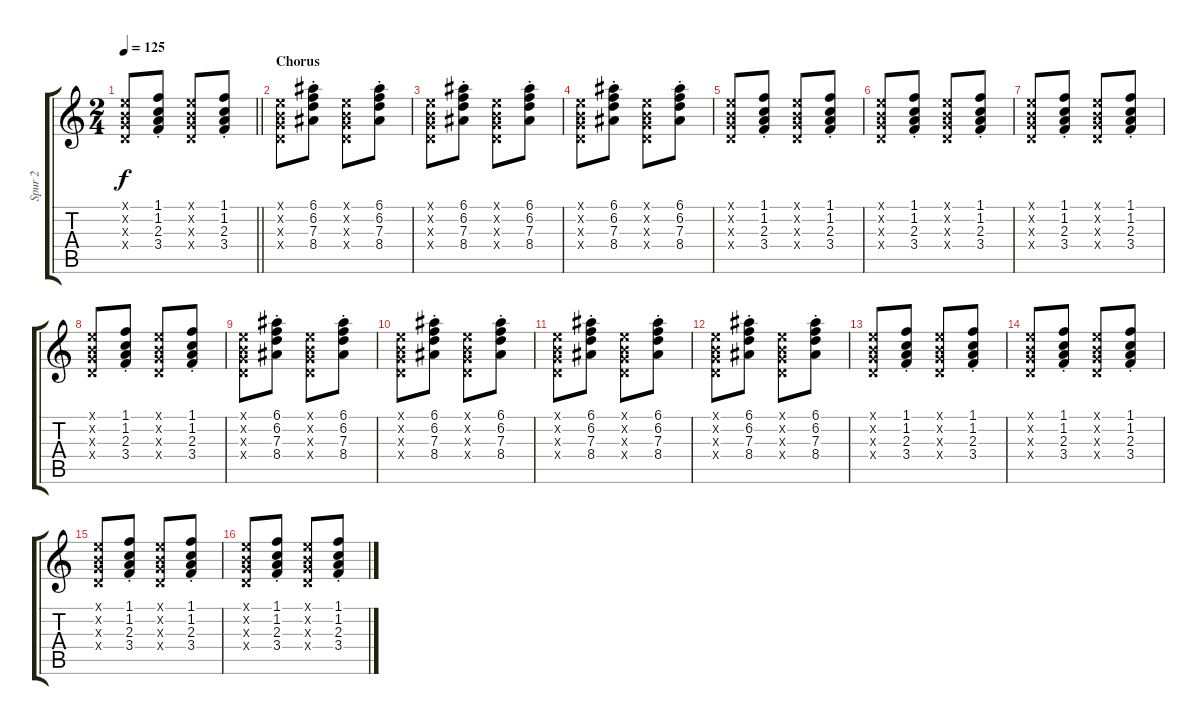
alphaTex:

\track ("Spur 2" "Spur 2") {instrument acousticguitarsteel}
\staff {score tabs}
\tuning (E4 B3 G3 D3 A2 E2) {hide}
\ts (2 4)
\tempo 125
\clef g2
\barLineRight lightlight
\ks c
(0.1{x} 0.2{x} 0.3{x} 0.4{x}).8{dy f} (1.1 1.2 2.3 3.4{st}).8 (0.1{x} 0.2{x} 0.3{x} 0.4{x}).8 (1.1 1.2 2.3 3.4{st}).8 |
\section ("" "Chorus")
(0.1{x} 0.2{x} 0.3{x} 0.4{x}).8 (6.1 6.2 7.3 8.4{st}).8 (0.1{x} 0.2{x} 0.3{x} 0.4{x}).8 (6.1 6.2 7.3 8.4{st}).8 |
(0.1{x} 0.2{x} 0.3{x} 0.4{x}).8 (6.1 6.2 7.3 8.4{st}).8 (0.1{x} 0.2{x} 0.3{x} 0.4{x}).8 (6.1 6.2 7.3 8.4{st}).8 |
(0.1{x} 0.2{x} 0.3{x} 0.4{x}).8 (6.1 6.2 7.3 8.4{st}).8 (0.1{x} 0.2{x} 0.3{x} 0.4{x}).8 (6.1 6.2 7.3 8.4{st}).8 |
(0.1{x} 0.2{x} 0.3{x} 0.4{x}).8 (1.1 1.2 2.3 3.4{st}).8 (0.1{x} 0.2{x} 0.3{x} 0.4{x}).8 (1.1 1.2 2.3 3.4{st}).8 |
(0.1{x} 0.2{x} 0.3{x} 0.4{x}).8 (1.1 1.2 2.3 3.4{st}).8 (0.1{x} 0.2{x} 0.3{x} 0.4{x}).8 (1.1 1.2 2.3 3.4{st}).8 |
(0.1{x} 0.2{x} 0.3{x} 0.4{x}).8 (1.1 1.2 2.3 3.4{st}).8 (0.1{x} 0.2{x} 0.3{x} 0.4{x}).8 (1.1 1.2 2.3 3.4{st}).8 |
(0.1{x} 0.2{x} 0.3{x} 0.4{x}).8 (1.1 1.2 2.3 3.4{st}).8 (0.1{x} 0.2{x} 0.3{x} 0.4{x}).8 (1.1 1.2 2.3 3.4{st}).8 |
(0.1{x} 0.2{x} 0.3{x} 0.4{x}).8 (6.1 6.2 7.3 8.4{st}).8 (0.1{x} 0.2{x} 0.3{x} 0.4{x}).8 (6.1 6.2 7.3 8.4{st}).8 |
(0.1{x} 0.2{x} 0.3{x} 0.4{x}).8 (6.1 6.2 7.3 8.4{st}).8 (0.1{x} 0.2{x} 0.3{x} 0.4{x}).8 (6.1 6.2 7.3 8.4{st}).8 |
(0.1{x} 0.2{x} 0.3{x} 0.4{x}).8 (6.1 6.2 7.3 8.4{st}).8 (0.1{x} 0.2{x} 0.3{x} 0.4{x}).8 (6.1 6.2 7.3 8.4{st}).8 |
(0.1{x} 0.2{x} 0.3{x} 0.4{x}).8 (6.1 6.2 7.3 8.4{st}).8 (0.1{x} 0.2{x} 0.3{x} 0.4{x}).8 (6.1 6.2 7.3 8.4{st}).8 |
(0.1{x} 0.2{x} 0.3{x} 0.4{x}).8 (1.1 1.2 2.3 3.4{st}).8 (0.1{x} 0.2{x} 0.3{x} 0.4{x}).8 (1.1 1.2 2.3 3.4{st}).8 |
(0.1{x} 0.2{x} 0.3{x} 0.4{x}).8 (1.1 1.2 2.3 3.4{st}).8 (0.1{x} 0.2{x} 0.3{x} 0.4{x}).8 (1.1 1.2 2.3 3.4{st}).8 |
(0.1{x} 0.2{x} 0.3{x} 0.4{x}).8 (1.1 1.2 2.3 3.4{st}).8 (0.1{x} 0.2{x} 0.3{x} 0.4{x}).8 (1.1 1.2 2.3 3.4{st}).8 |
(0.1{x} 0.2{x} 0.3{x} 0.4{x}).8 (1.1 1.2 2.3 3.4{st}).8 (0.1{x} 0.2{x} 0.3{x} 0.4{x}).8 (1.1 1.2 2.3 3.4{st}).8
